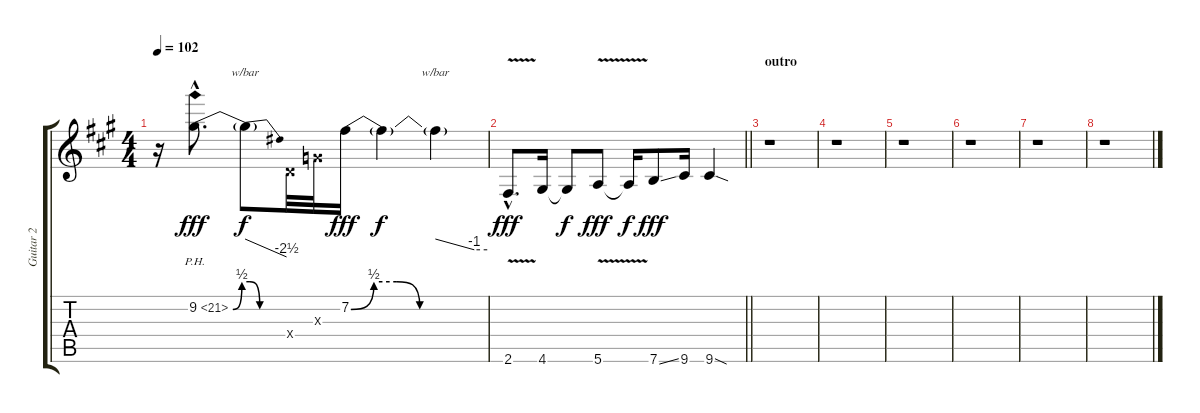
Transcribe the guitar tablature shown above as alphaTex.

\track ("Guitar 2" "Guitar 2") {instrument distortionguitar}
\staff {score tabs}
\tuning (E4 B3 G3 D3 A2 E2) {hide}
\ts (4 4)
\tempo 102
\clef g2
\ks a
r.16{dy fff} 9.2{be (custom 0 0 10 2 19 2 30 0 60 0) ph 12 hac}.8{d} 9.2{t}.8{tbe (dive default 0 0 60 -10) dy f} 0.4{x}.32 0.3{x}.32 7.2{be (custom 0 0 10 2 20 2 30 0 60 0)}.16{dy fff} 7.2{t}.4{dy f} 7.2{t}.4{tbe (custom default 0 0 45 -4 60 -4)} |
\barLineRight lightlight
2.6{v hac}.8{d dy fff} 4.6.16 4.6{t}.8{dy f} 5.6{v}.8{dy fff} 5.6{t}.16{dy f} 7.6{ss}.8{dy fff} 9.6.16 9.6{sod}.4 |
\section ("" "outro")
r.1 |
r.1 |
r.1 |
r.1 |
r.1 |
r.1
